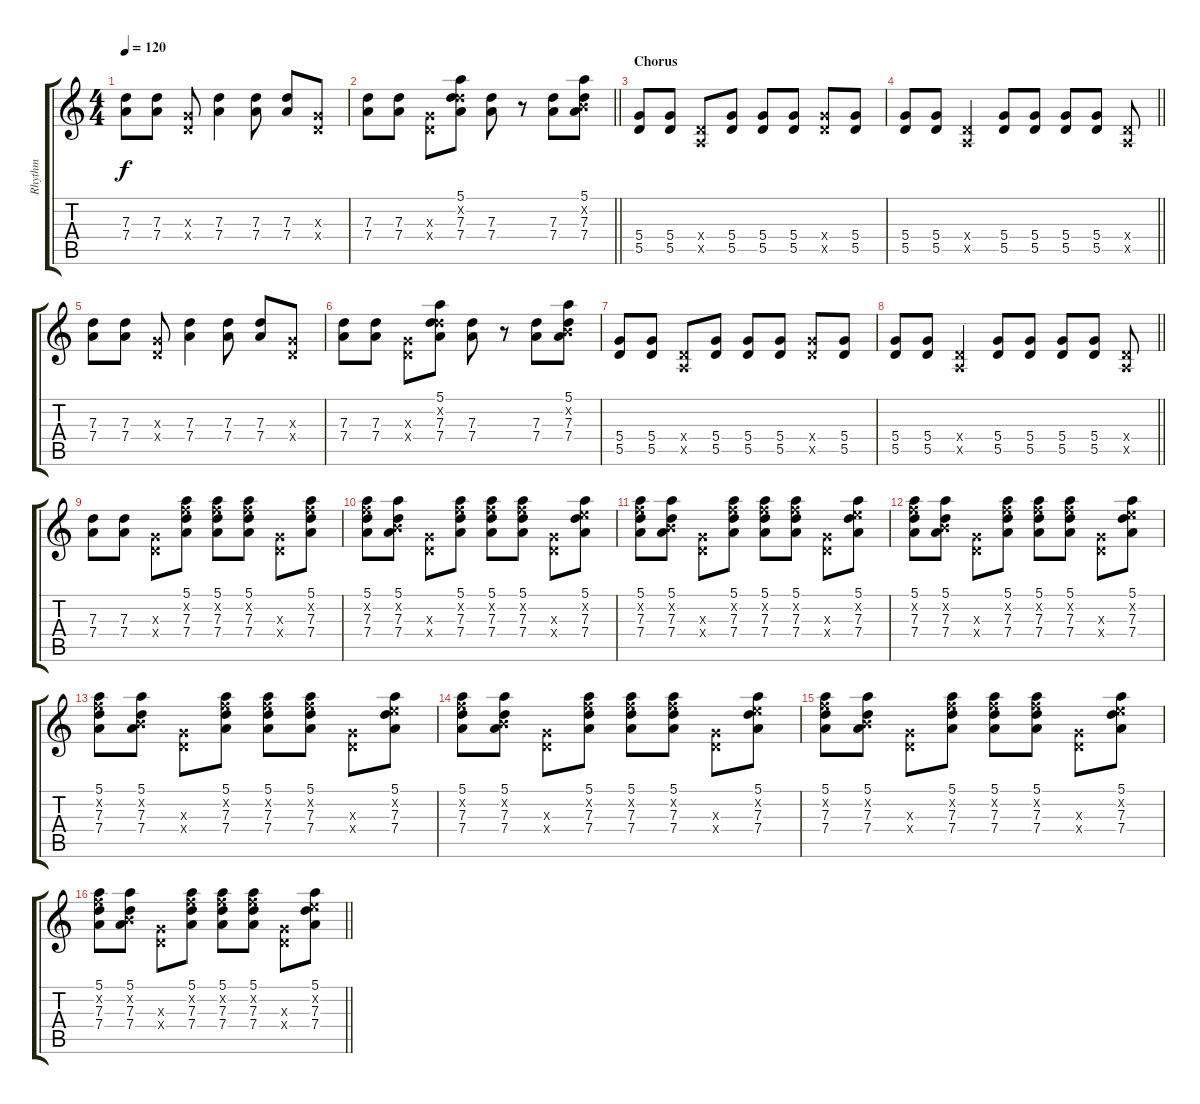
\track ("Rhythm" "Rhythm") {instrument overdrivenguitar}
\staff {score tabs}
\tuning (E4 B3 G3 D3 A2 E2) {hide}
\ts (4 4)
\tempo 120
\clef g2
\ks c
(7.3 7.4).8{dy f} (7.3 7.4).8 (0.3{x} 0.4{x}).8 (7.3 7.4).4 (7.3 7.4).8 (7.3 7.4).8 (0.3{x} 0.4{x}).8 |
\barLineRight lightlight
(7.3 7.4).8 (7.3 7.4).8 (0.3{x} 0.4{x}).8 (5.1 3.2{x} 7.3 7.4).8 (7.3 7.4).8 r.8 (7.3 7.4).8 (5.1 0.2{x} 7.3 7.4).8 |
\section ("" "Chorus")
(5.4 5.5).8 (5.4 5.5).8 (0.4{x} 0.5{x}).8 (5.4 5.5).8 (5.4 5.5).8 (5.4 5.5).8 (5.4{x} 5.5{x}).8 (5.4 5.5).8 |
\barLineRight lightlight
(5.4 5.5).8 (5.4 5.5).8 (0.4{x} 0.5{x}).4 (5.4 5.5).8 (5.4 5.5).8 (5.4 5.5).8 (5.4 5.5).8 (0.4{x} 0.5{x}).8 |
(7.3 7.4).8 (7.3 7.4).8 (0.3{x} 0.4{x}).8 (7.3 7.4).4 (7.3 7.4).8 (7.3 7.4).8 (0.3{x} 0.4{x}).8 |
(7.3 7.4).8 (7.3 7.4).8 (0.3{x} 0.4{x}).8 (5.1 3.2{x} 7.3 7.4).8 (7.3 7.4).8 r.8 (7.3 7.4).8 (5.1 0.2{x} 7.3 7.4).8 |
(5.4 5.5).8 (5.4 5.5).8 (0.4{x} 0.5{x}).8 (5.4 5.5).8 (5.4 5.5).8 (5.4 5.5).8 (5.4{x} 5.5{x}).8 (5.4 5.5).8 |
\barLineRight lightlight
(5.4 5.5).8 (5.4 5.5).8 (0.4{x} 0.5{x}).4 (5.4 5.5).8 (5.4 5.5).8 (5.4 5.5).8 (5.4 5.5).8 (0.4{x} 0.5{x}).8 |
(7.3 7.4).8 (7.3 7.4).8 (0.3{x} 0.4{x}).8 (5.1 6.2{x} 7.3 7.4).8 (5.1 6.2{x} 7.3 7.4).8 (5.1 6.2{x} 7.3 7.4).8 (0.3{x} 0.4{x}).8 (5.1 6.2{x} 7.3 7.4).8 |
(5.1 6.2{x} 7.3 7.4).8 (5.1 0.2{x} 7.3 7.4).8 (0.3{x} 0.4{x}).8 (5.1 6.2{x} 7.3 7.4).8 (5.1 6.2{x} 7.3 7.4).8 (5.1 6.2{x} 7.3 7.4).8 (0.3{x} 0.4{x}).8 (5.1 5.2{x} 7.3 7.4).8 |
(5.1 6.2{x} 7.3 7.4).8 (5.1 0.2{x} 7.3 7.4).8 (0.3{x} 0.4{x}).8 (5.1 6.2{x} 7.3 7.4).8 (5.1 6.2{x} 7.3 7.4).8 (5.1 6.2{x} 7.3 7.4).8 (0.3{x} 0.4{x}).8 (5.1 5.2{x} 7.3 7.4).8 |
(5.1 6.2{x} 7.3 7.4).8 (5.1 0.2{x} 7.3 7.4).8 (0.3{x} 0.4{x}).8 (5.1 6.2{x} 7.3 7.4).8 (5.1 6.2{x} 7.3 7.4).8 (5.1 6.2{x} 7.3 7.4).8 (0.3{x} 0.4{x}).8 (5.1 5.2{x} 7.3 7.4).8 |
(5.1 6.2{x} 7.3 7.4).8 (5.1 0.2{x} 7.3 7.4).8 (0.3{x} 0.4{x}).8 (5.1 6.2{x} 7.3 7.4).8 (5.1 6.2{x} 7.3 7.4).8 (5.1 6.2{x} 7.3 7.4).8 (0.3{x} 0.4{x}).8 (5.1 5.2{x} 7.3 7.4).8 |
(5.1 6.2{x} 7.3 7.4).8 (5.1 0.2{x} 7.3 7.4).8 (0.3{x} 0.4{x}).8 (5.1 6.2{x} 7.3 7.4).8 (5.1 6.2{x} 7.3 7.4).8 (5.1 6.2{x} 7.3 7.4).8 (0.3{x} 0.4{x}).8 (5.1 5.2{x} 7.3 7.4).8 |
(5.1 6.2{x} 7.3 7.4).8 (5.1 0.2{x} 7.3 7.4).8 (0.3{x} 0.4{x}).8 (5.1 6.2{x} 7.3 7.4).8 (5.1 6.2{x} 7.3 7.4).8 (5.1 6.2{x} 7.3 7.4).8 (0.3{x} 0.4{x}).8 (5.1 5.2{x} 7.3 7.4).8 |
\barLineRight lightlight
(5.1 6.2{x} 7.3 7.4).8 (5.1 0.2{x} 7.3 7.4).8 (0.3{x} 0.4{x}).8 (5.1 6.2{x} 7.3 7.4).8 (5.1 6.2{x} 7.3 7.4).8 (5.1 6.2{x} 7.3 7.4).8 (0.3{x} 0.4{x}).8 (5.1 5.2{x} 7.3 7.4).8
